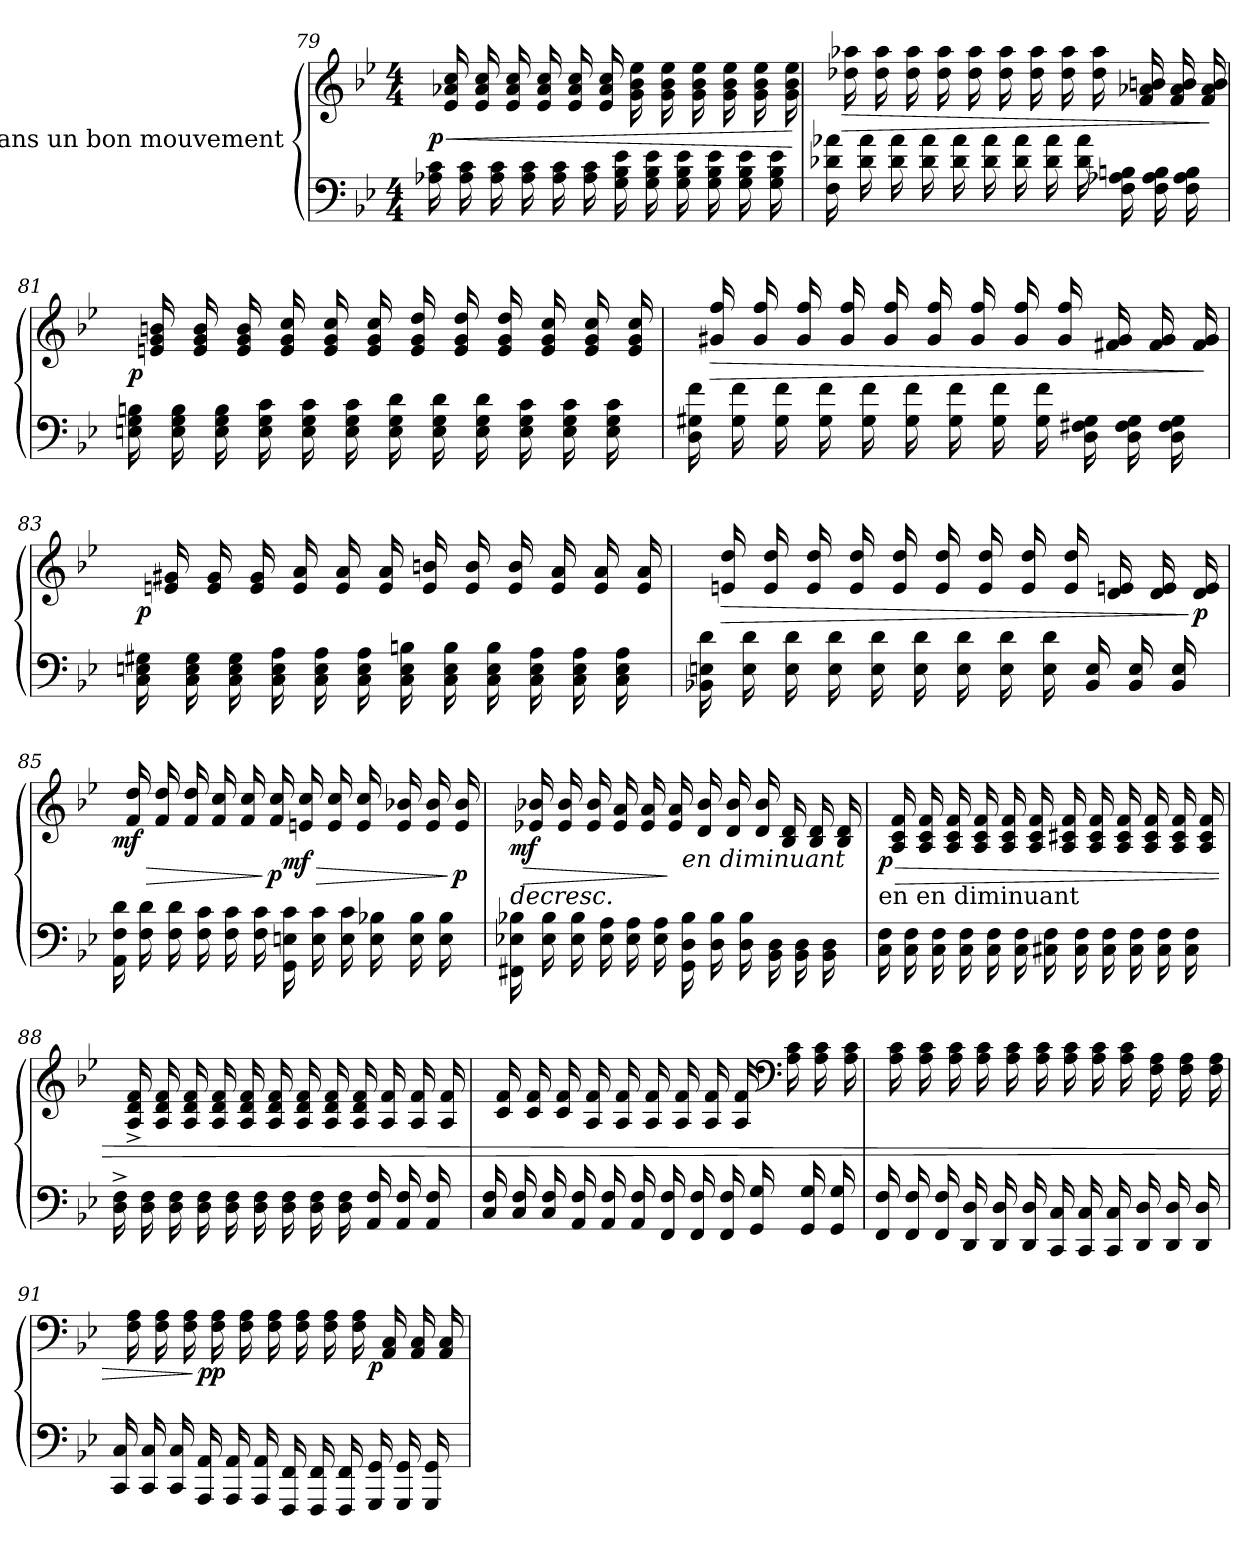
**kern	**kern	**dynam
*part1	*part1	*part1
*staff2	*staff1	*staff1/2
*I"Dans un bon mouvement	*	*
!!LO:LB:g=z
*clefF4	*clefG2	*
*k[b-e-]	*k[b-e-]	*
*M4/4	*M4/4	*
*Xtuplet	*Xtuplet	*
=79	=79	=79
!	!	!LO:HP:b
!	!	!LO:DY:n=1:b
24A-X\ 24c\	24ryy	< p
24ryy	24e-/ 24a-X/ 24cc/	.
24A-\ 24c\	24ryy	.
24ryy	24e-/ 24a-/ 24cc/	.
24A-\ 24c\	24ryy	.
24ryy	24e-/ 24a-/ 24cc/	.
24A-\ 24c\	24ryy	.
24ryy	24e-/ 24a-/ 24cc/	.
24A-\ 24c\	24ryy	.
24ryy	24e-/ 24a-/ 24cc/	.
24A-\ 24c\	24ryy	.
24ryy	24e-/ 24a-/ 24cc/	.
24G\ 24B-\ 24e-\	24ryy	.
24ryy	24g\ 24b-\ 24ee-\	.
24G\ 24B-\ 24e-\	24ryy	.
24ryy	24g\ 24b-\ 24ee-\	.
24G\ 24B-\ 24e-\	24ryy	.
24ryy	24g\ 24b-\ 24ee-\	.
24G\ 24B-\ 24e-\	24ryy	.
24ryy	24g\ 24b-\ 24ee-\	.
24G\ 24B-\ 24e-\	24ryy	.
24ryy	24g\ 24b-\ 24ee-\	.
24G\ 24B-\ 24e-\	24ryy	.
24ryy	24g\ 24b-\ 24ee-\	.
.	.	[
=80	=80	=80
!	!	!LO:DY:b
!	!	!LO:DY:n=1:b
24F\ 24d-X\ 24a-X\	24ryy	rf mf
!	!	!LO:HP:b
24ryy	24dd-X\ 24aa-X\	>
24d-\ 24a-\	24ryy	.
24ryy	24dd-\ 24aa-\	.
24d-\ 24a-\	24ryy	.
24ryy	24dd-\ 24aa-\	.
24d-\ 24a-\	24ryy	.
24ryy	24dd-\ 24aa-\	.
24d-\ 24a-\	24ryy	.
24ryy	24dd-\ 24aa-\	.
24d-\ 24a-\	24ryy	.
24ryy	24dd-\ 24aa-\	.
24d-\ 24a-\	24ryy	.
24ryy	24dd-\ 24aa-\	.
24d-\ 24a-\	24ryy	.
24ryy	24dd-\ 24aa-\	.
24d-\ 24a-\	24ryy	.
24ryy	24dd-\ 24aa-\	.
24F\ 24A-X\ 24Bn\	24ryy	.
24ryy	24f/ 24a-X/ 24bn/	.
24F\ 24A-\ 24B\	24ryy	.
24ryy	24f/ 24a-/ 24b/	.
24F\ 24A-\ 24B\	24ryy	.
24ryy	24f/ 24a-/ 24b/	.
.	.	]
!!LO:LB:g=z
=81	=81	=81
!	!	!LO:DY:b
24En\ 24G\ 24Bn\	24ryy	p
24ryy	24en/ 24g/ 24bn/	.
24E\ 24G\ 24B\	24ryy	.
24ryy	24e/ 24g/ 24b/	.
24E\ 24G\ 24B\	24ryy	.
24ryy	24e/ 24g/ 24b/	.
24E\ 24G\ 24c\	24ryy	.
24ryy	24e/ 24g/ 24cc/	.
24E\ 24G\ 24c\	24ryy	.
24ryy	24e/ 24g/ 24cc/	.
24E\ 24G\ 24c\	24ryy	.
24ryy	24e/ 24g/ 24cc/	.
24E\ 24G\ 24d\	24ryy	.
24ryy	24e/ 24g/ 24dd/	.
24E\ 24G\ 24d\	24ryy	.
24ryy	24e/ 24g/ 24dd/	.
24E\ 24G\ 24d\	24ryy	.
24ryy	24e/ 24g/ 24dd/	.
24E\ 24G\ 24c\	24ryy	.
24ryy	24e/ 24g/ 24cc/	.
24E\ 24G\ 24c\	24ryy	.
24ryy	24e/ 24g/ 24cc/	.
24E\ 24G\ 24c\	24ryy	.
24ryy	24e/ 24g/ 24cc/	.
=82	=82	=82
!	!	!LO:DY:b
!	!	!LO:DY:n=1:b
24D\ 24G#X\ 24f\	24ryy	rf mf
!	!	!LO:HP:b
24ryy	24g#X/ 24ff/	>
24G#\ 24f\	24ryy	.
24ryy	24g#/ 24ff/	.
24G#\ 24f\	24ryy	.
24ryy	24g#/ 24ff/	.
24G#\ 24f\	24ryy	.
24ryy	24g#/ 24ff/	.
24G#\ 24f\	24ryy	.
24ryy	24g#/ 24ff/	.
24G#\ 24f\	24ryy	.
24ryy	24g#/ 24ff/	.
24G#\ 24f\	24ryy	.
24ryy	24g#/ 24ff/	.
24G#\ 24f\	24ryy	.
24ryy	24g#/ 24ff/	.
24G#\ 24f\	24ryy	.
24ryy	24g#/ 24ff/	.
24D\ 24F#X\ 24G#\	24ryy	.
24ryy	24f#X/ 24g#/	.
24D\ 24F#\ 24G#\	24ryy	.
24ryy	24f#/ 24g#/	.
24D\ 24F#\ 24G#\	24ryy	.
24ryy	24f#/ 24g#/	.
.	.	]
!!LO:LB:g=z
=83	=83	=83
!	!	!LO:DY:b
24C\ 24En\ 24G#X\	24ryy	p
24ryy	24en/ 24g#X/	.
24C\ 24E\ 24G#\	24ryy	.
24ryy	24e/ 24g#/	.
24C\ 24E\ 24G#\	24ryy	.
24ryy	24e/ 24g#/	.
24C\ 24E\ 24A\	24ryy	.
24ryy	24e/ 24a/	.
24C\ 24E\ 24A\	24ryy	.
24ryy	24e/ 24a/	.
24C\ 24E\ 24A\	24ryy	.
24ryy	24e/ 24a/	.
24C\ 24E\ 24Bn\	24ryy	.
24ryy	24e/ 24bn/	.
24C\ 24E\ 24B\	24ryy	.
24ryy	24e/ 24b/	.
24C\ 24E\ 24B\	24ryy	.
24ryy	24e/ 24b/	.
24C\ 24E\ 24A\	24ryy	.
24ryy	24e/ 24a/	.
24C\ 24E\ 24A\	24ryy	.
24ryy	24e/ 24a/	.
24C\ 24E\ 24A\	24ryy	.
24ryy	24e/ 24a/	.
=84	=84	=84
!	!	!LO:DY:b
!	!	!LO:DY:n=1:b
24BB-X\ 24En\ 24d\	24ryy	rf mf
!	!	!LO:HP:b
24ryy	24en/ 24dd/	>
24E\ 24d\	24ryy	.
24ryy	24e/ 24dd/	.
24E\ 24d\	24ryy	.
24ryy	24e/ 24dd/	.
24E\ 24d\	24ryy	.
24ryy	24e/ 24dd/	.
24E\ 24d\	24ryy	.
24ryy	24e/ 24dd/	.
24E\ 24d\	24ryy	.
24ryy	24e/ 24dd/	.
24E\ 24d\	24ryy	.
24ryy	24e/ 24dd/	.
24E\ 24d\	24ryy	.
24ryy	24e/ 24dd/	.
24E\ 24d\	24ryy	.
24ryy	24e/ 24dd/	.
24BB-/ 24E/	24ryy	.
24ryy	24d/ 24en/	.
24BB-/ 24E/	24ryy	.
24ryy	24d/ 24e/	.
24BB-/ 24E/	24ryy	.
!	!	!LO:DY:n=2:b
24ryy	24d/ 24e/	] p
!!LO:LB:g=z
=85	=85	=85
!	!	!LO:HP:b
!	!	!LO:DY:n=1:b
24AA\ 24F\ 24d\	24ryy	> mf
24ryy	24f/ 24dd/	.
24F\ 24d\	24ryy	.
24ryy	24f/ 24dd/	.
24F\ 24d\	24ryy	.
24ryy	24f/ 24dd/	.
24F\ 24c\	24ryy	.
24ryy	24f/ 24cc/	.
24F\ 24c\	24ryy	.
24ryy	24f/ 24cc/	.
24F\ 24c\	24ryy	.
!	!	!LO:DY:n=2:b
24ryy	24f/ 24cc/	] p
!	!	!LO:HP:b
!	!	!LO:DY:n=3:b
24GG\ 24En\ 24c\	24ryy	> mf
24ryy	24en/ 24cc/	.
24E\ 24c\	24ryy	.
24ryy	24e/ 24cc/	.
24E\ 24c\	24ryy	.
24ryy	24e/ 24cc/	.
24E\ 24B-X\	24ryy	.
24ryy	24e/ 24b-X/	.
24E\ 24B-\	24ryy	.
24ryy	24e/ 24b-/	.
24E\ 24B-\	24ryy	.
!	!	!LO:DY:n=4:b
24ryy	24e/ 24b-/	] p
=86	=86	=86
!	!	!LO:HP:b
!	!	!LO:DY:n=1:b
24FF#X\ 24E-X\ 24B-X\	24ryy	> mf
!	!	!LO:HP:b
24ryy	24e-X/ 24b-X/	>
24E-\ 24B-\	24ryy	.
24ryy	24e-/ 24b-/	.
24E-\ 24B-\	24ryy	.
24ryy	24e-/ 24b-/	.
24E-\ 24A\	24ryy	.
24ryy	24e-/ 24a/	.
24E-\ 24A\	24ryy	.
24ryy	24e-/ 24a/	.
24E-\ 24A\	24ryy	.
24ryy	24e-/ 24a/	]
!	!LO:TX:b:i:t=en diminuant	!
24GG\ 24D\ 24B-\	24ryy	.
24ryy	24d/ 24b-/	.
24D\ 24B-\	24ryy	.
24ryy	24d/ 24b-/	.
24D\ 24B-\	24ryy	.
24ryy	24d/ 24b-/	.
24BB-\ 24D\	24ryy	.
24ryy	24B-/ 24d/	.
24BB-\ 24D\	24ryy	.
24ryy	24B-/ 24d/	.
24BB-\ 24D\	24ryy	.
24ryy	24B-/ 24d/	.
.	.	]
!!LO:PB:g=z
=87	=87	=87
!	!LO:TX:b:t=en en diminuant	!
!	!	!LO:HP:b
!	!	!LO:DY:n=1:b
24C\ 24F\	24ryy	> p
24ryy	24A/ 24c/ 24f/	.
24C\ 24F\	24ryy	.
24ryy	24A/ 24c/ 24f/	.
24C\ 24F\	24ryy	.
24ryy	24A/ 24c/ 24f/	.
24C\ 24F\	24ryy	.
24ryy	24A/ 24c/ 24f/	.
24C\ 24F\	24ryy	.
24ryy	24A/ 24c/ 24f/	.
24C\ 24F\	24ryy	.
24ryy	24A/ 24c/ 24f/	.
24C#X\ 24F\	24ryy	.
24ryy	24A/ 24c#X/ 24f/	.
24C#\ 24F\	24ryy	.
24ryy	24A/ 24c#/ 24f/	.
24C#\ 24F\	24ryy	.
24ryy	24A/ 24c#/ 24f/	.
24C#\ 24F\	24ryy	.
24ryy	24A/ 24c#/ 24f/	.
24C#\ 24F\	24ryy	.
24ryy	24A/ 24c#/ 24f/	.
24C#\ 24F\	24ryy	.
24ryy	24A/ 24c#/ 24f/	.
=88	=88	=88
24D\^ 24F\^	24ryy	.
24ryy	24A/^ 24d/^ 24f/^	.
24D\ 24F\	24ryy	.
24ryy	24A/ 24d/ 24f/	.
24D\ 24F\	24ryy	.
24ryy	24A/ 24d/ 24f/	.
24D\ 24F\	24ryy	.
24ryy	24A/ 24d/ 24f/	.
24D\ 24F\	24ryy	.
24ryy	24A/ 24d/ 24f/	.
24D\ 24F\	24ryy	.
24ryy	24A/ 24d/ 24f/	.
24D\ 24F\	24ryy	.
24ryy	24A/ 24d/ 24f/	.
24D\ 24F\	24ryy	.
24ryy	24A/ 24d/ 24f/	.
24D\ 24F\	24ryy	.
24ryy	24A/ 24d/ 24f/	.
24AA/ 24F/	24ryy	.
24ryy	24A/ 24f/	.
24AA/ 24F/	24ryy	.
24ryy	24A/ 24f/	.
24AA/ 24F/	24ryy	.
24ryy	24A/ 24f/	.
!!LO:LB:g=z
=89	=89	=89
24C/ 24F/	24ryy	.
24ryy	24c/ 24f/	.
24C/ 24F/	24ryy	.
24ryy	24c/ 24f/	.
24C/ 24F/	24ryy	.
24ryy	24c/ 24f/	.
24AA/ 24F/	24ryy	.
24ryy	24A/ 24f/	.
24AA/ 24F/	24ryy	.
24ryy	24A/ 24f/	.
24AA/ 24F/	24ryy	.
24ryy	24A/ 24f/	.
24FF/ 24F/	24ryy	.
24ryy	24A/ 24f/	.
24FF/ 24F/	24ryy	.
24ryy	24A/ 24f/	.
24FF/ 24F/	24ryy	.
24ryy	24A/ 24f/	.
24GG/ 24G/	24ryy	.
*	*clefF4	*
24ryy	24A\ 24c\	.
24GG/ 24G/	24ryy	.
24ryy	24A\ 24c\	.
24GG/ 24G/	24ryy	.
24ryy	24A\ 24c\	.
=90	=90	=90
24FF/ 24F/	24ryy	.
24ryy	24A\ 24c\	.
24FF/ 24F/	24ryy	.
24ryy	24A\ 24c\	.
24FF/ 24F/	24ryy	.
24ryy	24A\ 24c\	.
24DD/ 24D/	24ryy	.
24ryy	24A\ 24c\	.
24DD/ 24D/	24ryy	.
24ryy	24A\ 24c\	.
24DD/ 24D/	24ryy	.
24ryy	24A\ 24c\	.
24CC/ 24C/	24ryy	.
24ryy	24A\ 24c\	.
24CC/ 24C/	24ryy	.
24ryy	24A\ 24c\	.
24CC/ 24C/	24ryy	.
24ryy	24A\ 24c\	.
24DD/ 24D/	24ryy	.
24ryy	24F\ 24A\	.
24DD/ 24D/	24ryy	.
24ryy	24F\ 24A\	.
24DD/ 24D/	24ryy	.
24ryy	24F\ 24A\	.
!!LO:LB:g=z
=91	=91	=91
24CC/ 24C/	24ryy	.
24ryy	24F\ 24A\	.
24CC/ 24C/	24ryy	.
24ryy	24F\ 24A\	.
24CC/ 24C/	24ryy	.
24ryy	24F\ 24A\	.
!	!	!LO:DY:n=1:b
24AAA/ 24AA/	24ryy	] pp
24ryy	24F\ 24A\	.
24AAA/ 24AA/	24ryy	.
24ryy	24F\ 24A\	.
24AAA/ 24AA/	24ryy	.
24ryy	24F\ 24A\	.
24FFF/ 24FF/	24ryy	.
24ryy	24F\ 24A\	.
24FFF/ 24FF/	24ryy	.
24ryy	24F\ 24A\	.
24FFF/ 24FF/	24ryy	.
24ryy	24F\ 24A\	.
!	!	!LO:DY:n=2:b
24GGG/ 24GG/	24ryy	p
24ryy	24AA/ 24C/	.
24GGG/ 24GG/	24ryy	.
24ryy	24AA/ 24C/	.
24GGG/ 24GG/	24ryy	.
24ryy	24AA/ 24C/	.
=	=	=
*-	*-	*-
